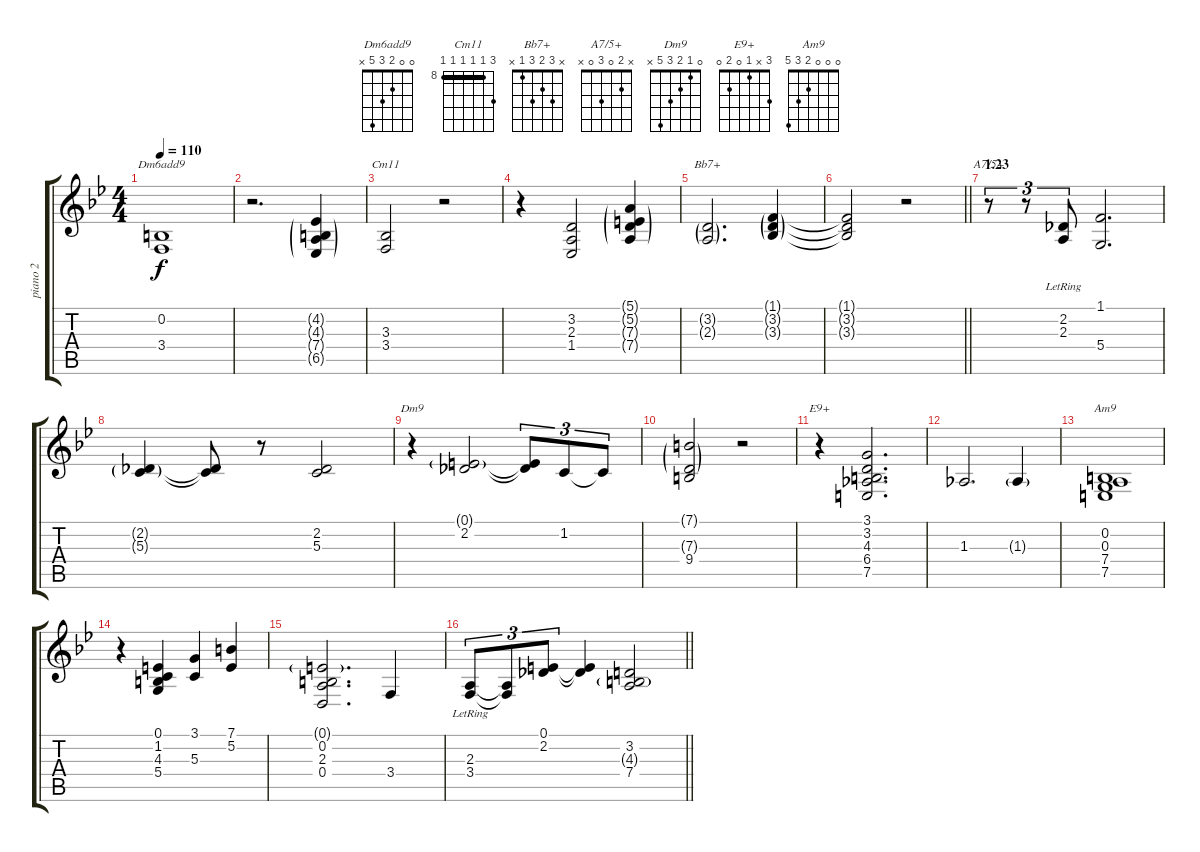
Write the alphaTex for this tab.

\track ("piano 2" "piano 2") {instrument acousticgrandpiano}
\staff {score tabs}
\tuning (E4 B3 G3 D3 A2 E2) {hide}
\chord ("Dm6add9" 0 0 2 3 5 x)
\chord ("Cm11" 10 8 8 8 8 8) {firstfret 8 barre 8}
\chord ("Bb7+" x 3 2 3 1 x)
\chord ("A7/5+" x 2 0 3 0 x)
\chord ("Dm9" 0 1 2 3 5 x)
\chord ("E9+" 3 x 1 0 2 0)
\chord ("Am9" 0 0 0 2 3 5)
\ts (4 4)
\tempo 110
\clef g2
\ks bb
(0.2 3.4).1{ch "Dm6add9" dy f} |
r.2{d} (4.2{g} 4.3{g} 7.4{g} 6.5{g}).4 |
(3.3 3.4).2{ch "Cm11"} r.2 |
r.4 (3.2 2.3 1.4).2 (5.1{g} 5.2{g} 7.3{g} 7.4{g}).4 |
(3.2{g} 2.3{g}).2{d ch "Bb7+"} (1.1{g} 3.2{g} 3.3{g}).4 |
\barLineRight lightlight
(1.1{t} 3.2{t} 3.3{t}).2 r.2 |
\section ("" "1.23")
r.8{tu (3 2) ch "A7/5+"} r.8{tu (3 2)} (2.2{lr} 2.3{lr}).8{tu (3 2)} (1.1 5.4).2{d} |
(2.2{g} 5.3{g}).4 (2.2{t} 5.3{t}).8 r.8 (2.2 5.3).2 |
r.4{ch "Dm9"} (0.1{g} 2.2).2 (0.1{t} 2.2{t}).8{tu (3 2)} 1.2.8{tu (3 2)} 1.2{t}.8{tu (3 2)} |
(7.1{g} 7.3{g} 9.4).2 r.2 |
r.4{ch "E9+"} (3.1 3.2 4.3 6.4 7.5).2{d} |
1.3.2{d} 1.3{g}.4 |
(0.2 0.3 7.4 7.5).1{ch "Am9"} |
r.4 (0.1 1.2 4.3 5.4).4 (3.1 5.3).4 (7.1 5.2).4 |
(0.1{g} 0.2 2.3 0.4).2{d} 3.4.4 |
\barLineRight lightlight
(2.3{lr} 3.4{lr}).8{tu (3 2)} (2.3{t} 3.4{t}).8{tu (3 2)} (0.1 2.2).8{tu (3 2)} (0.1{t} 2.2{t}).4 (3.2 4.3{g} 7.4).2
